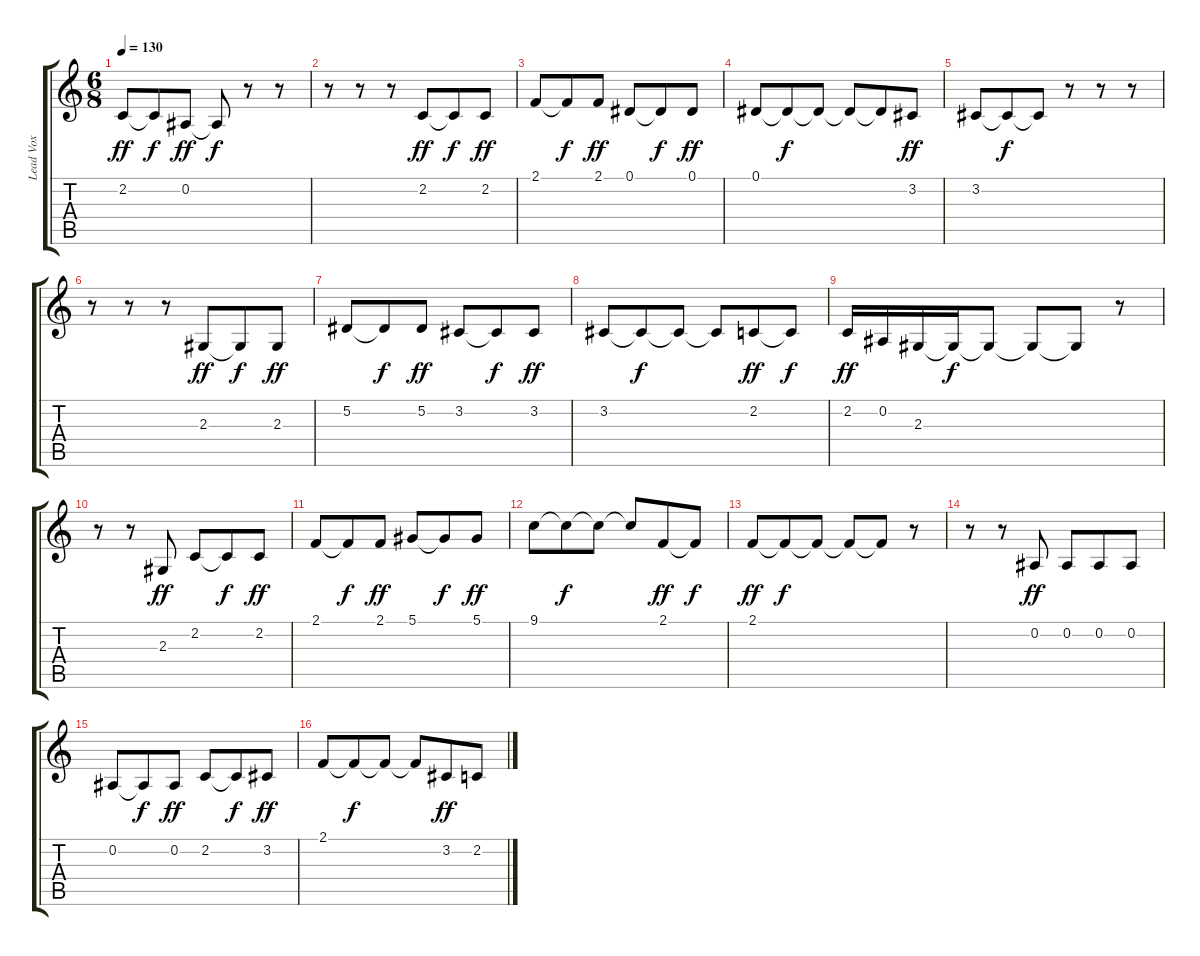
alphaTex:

\track ("Lead Vox" "Lead Vox") {instrument tenorsax}
\staff {score tabs}
\tuning (Eb4 Bb3 Gb3 Db3 Ab2 Eb2) {hide}
\ts (6 8)
\tempo 130
\clef g2
\ks c
2.2.8{dy ff} 2.2{t}.8{dy f} 0.2.8{dy ff} 0.2{t}.8{dy f} r.8 r.8 |
r.8 r.8 r.8 2.2.8{dy ff} 2.2{t}.8{dy f} 2.2.8{dy ff} |
2.1.8 2.1{t}.8{dy f} 2.1.8{dy ff} 0.1.8 0.1{t}.8{dy f} 0.1.8{dy ff} |
0.1.8 0.1{t}.8{dy f} 0.1{t}.8 0.1{t}.8 0.1{t}.8 3.2.8{dy ff} |
3.2.8 3.2{t}.8{dy f} 3.2{t}.8 r.8 r.8 r.8 |
r.8 r.8 r.8 2.3.8{dy ff} 2.3{t}.8{dy f} 2.3.8{dy ff} |
5.2.8 5.2{t}.8{dy f} 5.2.8{dy ff} 3.2.8 3.2{t}.8{dy f} 3.2.8{dy ff} |
3.2.8 3.2{t}.8{dy f} 3.2{t}.8 3.2{t}.8 2.2.8{dy ff} 2.2{t}.8{dy f} |
2.2.16{dy ff} 0.2.16 2.3.16 2.3{t}.16{dy f} 2.3{t}.8 2.3{t}.8 2.3{t}.8 r.8 |
r.8 r.8 2.3.8{dy ff} 2.2.8 2.2{t}.8{dy f} 2.2.8{dy ff} |
2.1.8 2.1{t}.8{dy f} 2.1.8{dy ff} 5.1.8 5.1{t}.8{dy f} 5.1.8{dy ff} |
9.1.8 9.1{t}.8{dy f} 9.1{t}.8 9.1{t}.8 2.1.8{dy ff} 2.1{t}.8{dy f} |
2.1.8{dy ff} 2.1{t}.8{dy f} 2.1{t}.8 2.1{t}.8 2.1{t}.8 r.8 |
r.8 r.8 0.2.8{dy ff} 0.2.8 0.2.8 0.2.8 |
0.2.8 0.2{t}.8{dy f} 0.2.8{dy ff} 2.2.8 2.2{t}.8{dy f} 3.2.8{dy ff} |
2.1.8 2.1{t}.8{dy f} 2.1{t}.8 2.1{t}.8 3.2.8{dy ff} 2.2.8
